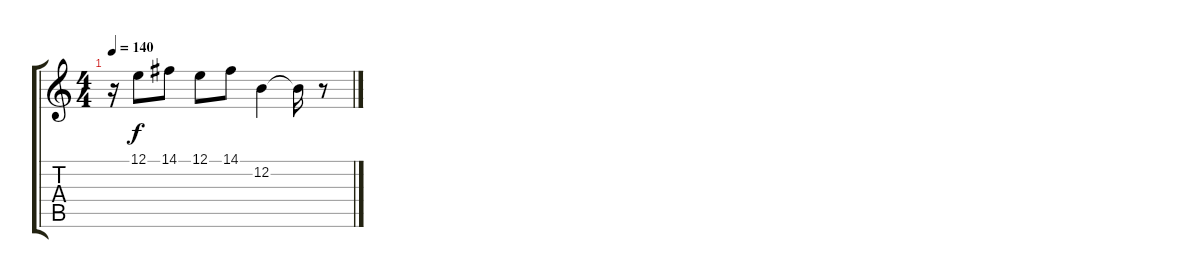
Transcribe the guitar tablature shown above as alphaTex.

\track "" {instrument lead1square}
\staff {score tabs}
\tuning (E4 B3 G3 D3 A2 E2) {hide}
\ts (4 4)
\tempo 140
\clef g2
\ks c
r.16{dy f} 12.1.8 14.1.8 12.1.8 14.1.8 12.2.4 12.2{t}.16 r.8
